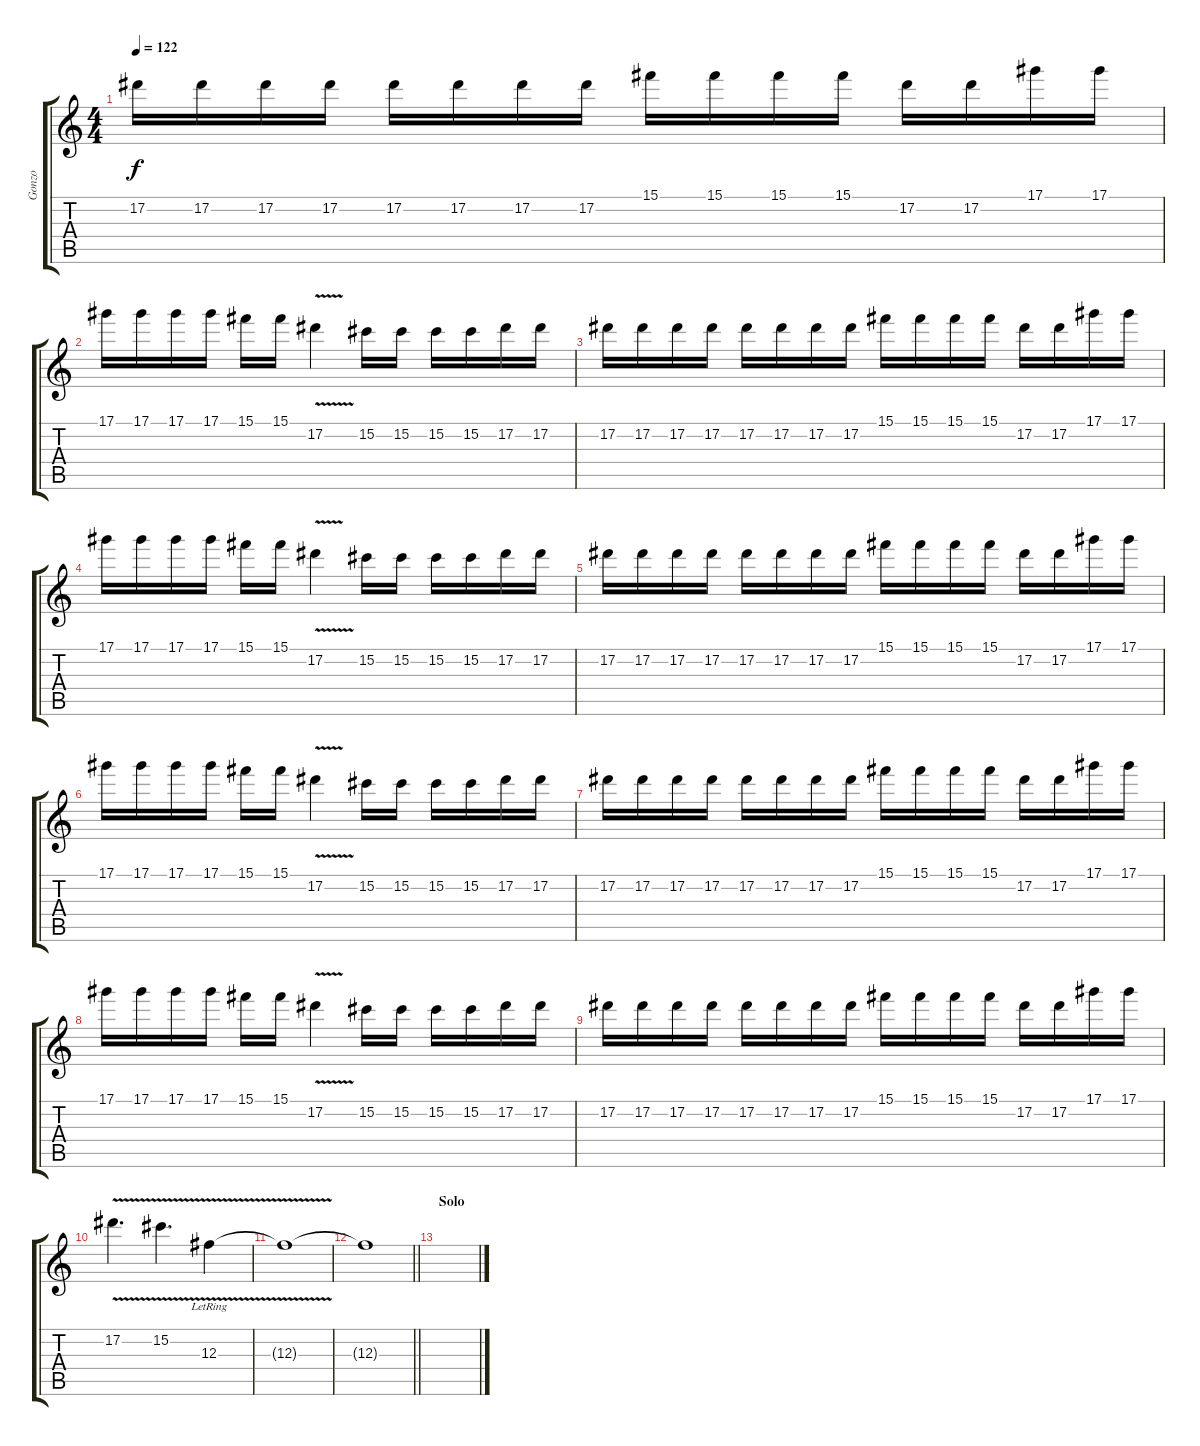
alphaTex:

\track ("Gonzo" "Gonzo") {instrument distortionguitar}
\staff {score tabs}
\tuning (Eb4 Bb3 Gb3 Db3 Ab2 Eb2) {hide}
\ts (4 4)
\tempo 122
\clef g2
\ks c
17.2.16{dy f} 17.2.16 17.2.16 17.2.16 17.2.16 17.2.16 17.2.16 17.2.16 15.1.16 15.1.16 15.1.16 15.1.16 17.2.16 17.2.16 17.1.16 17.1.16 |
17.1.16 17.1.16 17.1.16 17.1.16 15.1.16 15.1.16 17.2{v}.4 15.2.16 15.2.16 15.2.16 15.2.16 17.2.16 17.2.16 |
17.2.16 17.2.16 17.2.16 17.2.16 17.2.16 17.2.16 17.2.16 17.2.16 15.1.16 15.1.16 15.1.16 15.1.16 17.2.16 17.2.16 17.1.16 17.1.16 |
17.1.16 17.1.16 17.1.16 17.1.16 15.1.16 15.1.16 17.2{v}.4 15.2.16 15.2.16 15.2.16 15.2.16 17.2.16 17.2.16 |
17.2.16 17.2.16 17.2.16 17.2.16 17.2.16 17.2.16 17.2.16 17.2.16 15.1.16 15.1.16 15.1.16 15.1.16 17.2.16 17.2.16 17.1.16 17.1.16 |
17.1.16 17.1.16 17.1.16 17.1.16 15.1.16 15.1.16 17.2{v}.4 15.2.16 15.2.16 15.2.16 15.2.16 17.2.16 17.2.16 |
17.2.16 17.2.16 17.2.16 17.2.16 17.2.16 17.2.16 17.2.16 17.2.16 15.1.16 15.1.16 15.1.16 15.1.16 17.2.16 17.2.16 17.1.16 17.1.16 |
17.1.16 17.1.16 17.1.16 17.1.16 15.1.16 15.1.16 17.2{v}.4 15.2.16 15.2.16 15.2.16 15.2.16 17.2.16 17.2.16 |
17.2.16 17.2.16 17.2.16 17.2.16 17.2.16 17.2.16 17.2.16 17.2.16 15.1.16 15.1.16 15.1.16 15.1.16 17.2.16 17.2.16 17.1.16 17.1.16 |
17.2{v}.4{d} 15.2{v}.4{d} 12.3{v lr}.4 |
12.3{t}.1{volume 0} |
\barLineRight lightlight
12.3{t}.1 |
\section ("" "Solo")
